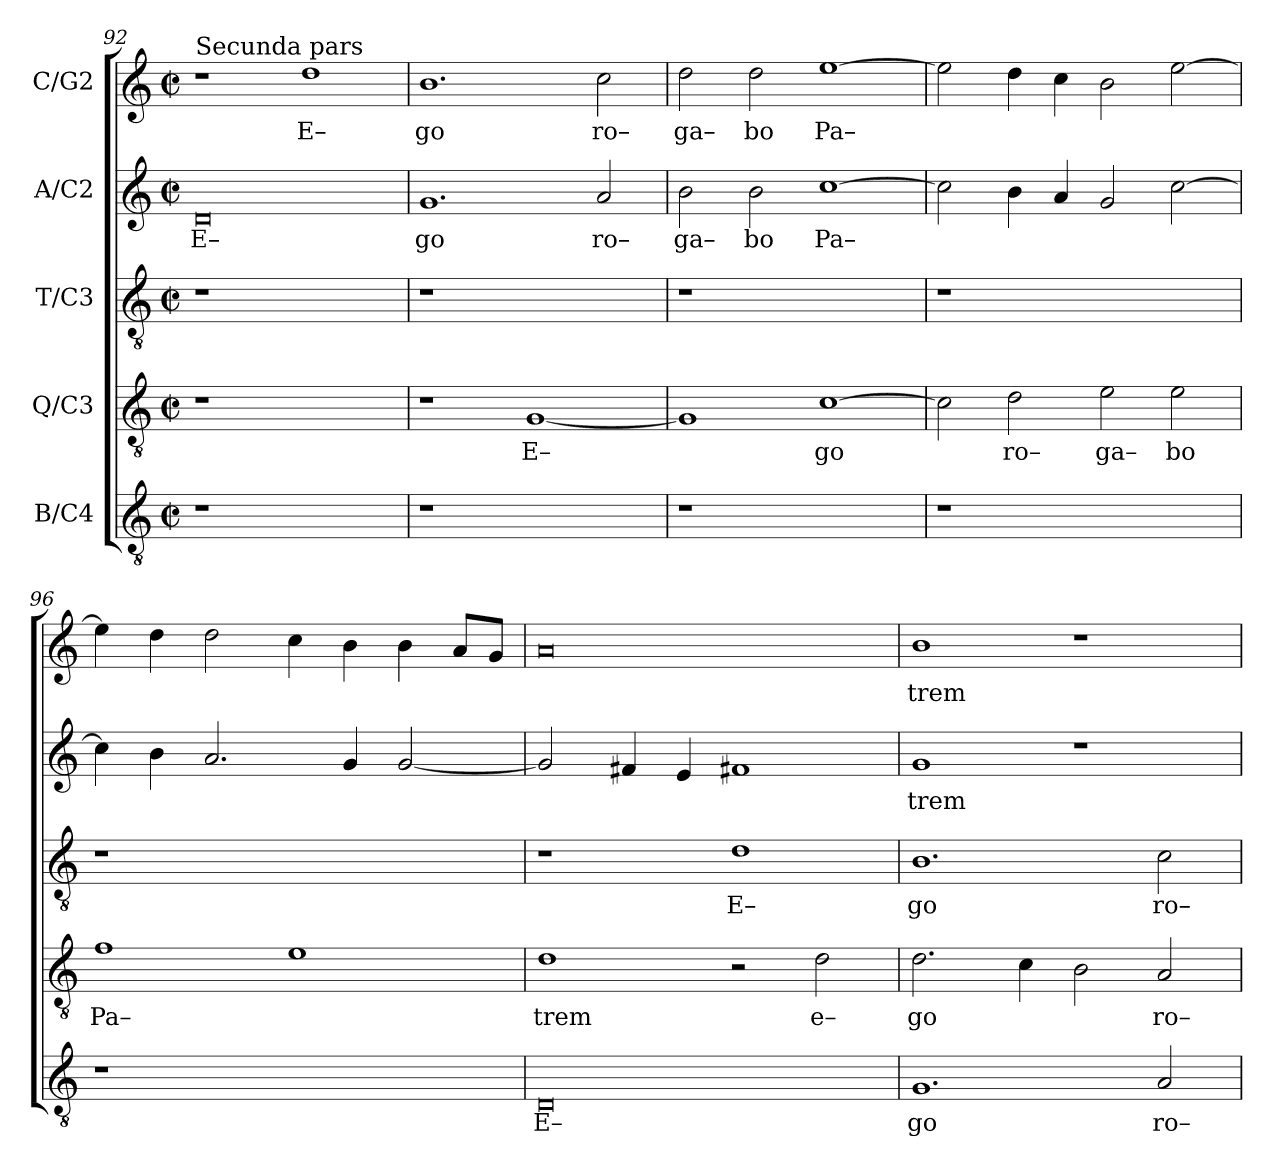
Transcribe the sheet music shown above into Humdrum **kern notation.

**kern	**text	**kern	**text	**kern	**text	**kern	**text	**kern	**text
*part5	*part5	*part4	*part4	*part3	*part3	*part2	*part2	*part1	*part1
*staff5	*staff5	*staff4	*staff4	*staff3	*staff3	*staff2	*staff2	*staff1	*staff1
*I"B/C4	*	*I"Q/C3	*	*I"T/C3	*	*I"A/C2	*	*I"C/G2	*
!!LO:PB:g=z
*clefGv2	*	*clefGv2	*	*clefGv2	*	*clefG2	*	*clefG2	*
*k[]	*	*k[]	*	*k[]	*	*k[]	*	*k[]	*
*C:	*	*C:	*	*C:	*	*C:	*	*C:	*
*M2/2	*	*M2/2	*	*M2/2	*	*M2/2	*	*M2/2	*
*met(c|)	*	*met(c|)	*	*met(c|)	*	*met(c|)	*	*met(c|)	*
=92	=92	=92	=92	=92	=92	=92	=92	=92	=92
!	!	!	!	!	!	!	!	!LO:TX:a:t=Secunda pars	!
!	!	!	!	!	!	!	!LO:LY:b	!	!
1r	.	1r	.	1r	.	0d	E–	1r	.
!	!	!	!	!	!	!	!	!	!LO:LY:b
1ryy	.	1ryy	.	1ryy	.	.	.	1dd	E–
=93	=93	=93	=93	=93	=93	=93	=93	=93	=93
!	!	!	!	!	!	!	!LO:LY:b	!	!LO:LY:b
1r	.	1r	.	1r	.	1.g	go	1.b	go
!	!	!	!LO:LY:b	!	!	!	!	!	!
1ryy	.	[1G	E–	1ryy	.	.	.	.	.
!	!	!	!	!	!	!	!LO:LY:b	!	!LO:LY:b
.	.	.	.	.	.	2a/	ro–	2cc\	ro–
=94	=94	=94	=94	=94	=94	=94	=94	=94	=94
!	!	!	!	!	!	!	!LO:LY:b	!	!LO:LY:b
1r	.	1G]	.	1r	.	2b\	ga–	2dd\	ga–
!	!	!	!	!	!	!	!LO:LY:b	!	!LO:LY:b
.	.	.	.	.	.	2b\	bo	2dd\	bo
!	!	!	!LO:LY:b	!	!	!	!LO:LY:b	!	!LO:LY:b
1ryy	.	[1c	go	1ryy	.	[1cc	Pa–	[1ee	Pa–
=95	=95	=95	=95	=95	=95	=95	=95	=95	=95
1r	.	2c\]	.	1r	.	2cc\]	.	2ee\]	.
!	!	!	!LO:LY:b	!	!	!	!	!	!
.	.	2d\	ro–	.	.	4b\	.	4dd\	.
.	.	.	.	.	.	4a/	.	4cc\	.
!	!	!	!LO:LY:b	!	!	!	!	!	!
1ryy	.	2e\	ga–	1ryy	.	2g/	.	2b\	.
!	!	!	!LO:LY:b	!	!	!	!	!	!
.	.	2e\	bo	.	.	[2cc\	.	[2ee\	.
=96	=96	=96	=96	=96	=96	=96	=96	=96	=96
!	!	!	!LO:LY:b	!	!	!	!	!	!
1r	.	1f	Pa–	1r	.	4cc\]	.	4ee\]	.
.	.	.	.	.	.	4b\	.	4dd\	.
.	.	.	.	.	.	2.a/	.	2dd\	.
1ryy	.	1e	.	1ryy	.	.	.	4cc\	.
.	.	.	.	.	.	4g/	.	4b\	.
.	.	.	.	.	.	[2g/	.	4b\	.
.	.	.	.	.	.	.	.	8a/L	.
.	.	.	.	.	.	.	.	8g/J	.
=97	=97	=97	=97	=97	=97	=97	=97	=97	=97
!	!LO:LY:b	!	!LO:LY:b	!	!	!	!	!	!
0D	E–	1d	trem	1r	.	2g/]	.	0a	.
.	.	.	.	.	.	4f#/	.	.	.
.	.	.	.	.	.	4e/	.	.	.
!	!	!	!	!	!LO:LY:b	!	!	!	!
.	.	2r	.	1d	E–	1f#X	.	.	.
!	!	!	!LO:LY:b	!	!	!	!	!	!
.	.	2d\	e–	.	.	.	.	.	.
!!LO:LB:g=z
=98	=98	=98	=98	=98	=98	=98	=98	=98	=98
!	!LO:LY:b	!	!LO:LY:b	!	!LO:LY:b	!	!LO:LY:b	!	!LO:LY:b
1.G	go	2.d\	go	1.B	go	1g	trem	1b	trem
.	.	4c\	.	.	.	.	.	.	.
.	.	2B\	.	.	.	1r	.	1r	.
!	!LO:LY:b	!	!LO:LY:b	!	!LO:LY:b	!	!	!	!
2A/	ro–	2A/	ro–	2c\	ro–	.	.	.	.
=	=	=	=	=	=	=	=	=	=
*-	*-	*-	*-	*-	*-	*-	*-	*-	*-
